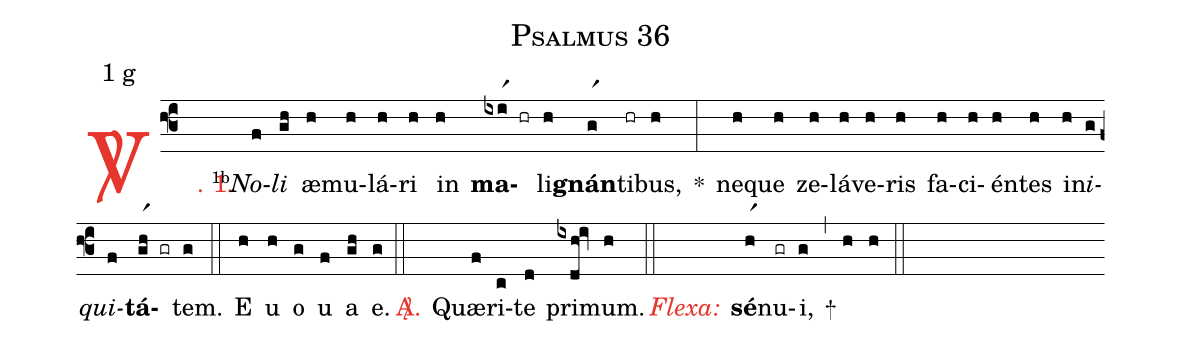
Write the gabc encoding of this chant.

name: Psalmus 36;
mode: 1;
mode-differentia: g;
%%
(f3)

<c><sp>V/</sp>. 1.</c>() <v>\VSup{1b}</v><i>No</i>(f)<i>li</i>(gh) æ(h)mu(h)lá(h)ri(h) in(h) <b>ma</b>(ixir1 hr)li(h)<b>gnán</b>(gr1)ti(hr)bus,(h) *(:) ne(h)que(h) ze(h)lá(h)ve(h)ris(h) fa(h)ci(h)én(h)tes(h) in(h)<i>i</i>(g)<i>qui</i>(f)<b>tá</b>(gr1h gr)tem.(g) (::)

<eu>E(h) u(h) o(g) u(f) a(gh) e.</eu>(g) (::)

<c><sp>A/</sp>.</c>() Quæ(f)ri(c)te(d) pri(ixdh!iv)mum.(h) (::)

<nlba><c><i>Flexa:</i></c>() <b>sé</b></nlba>(hr1)nu(gr)i,(g) +(,) (h) (h) (::)
